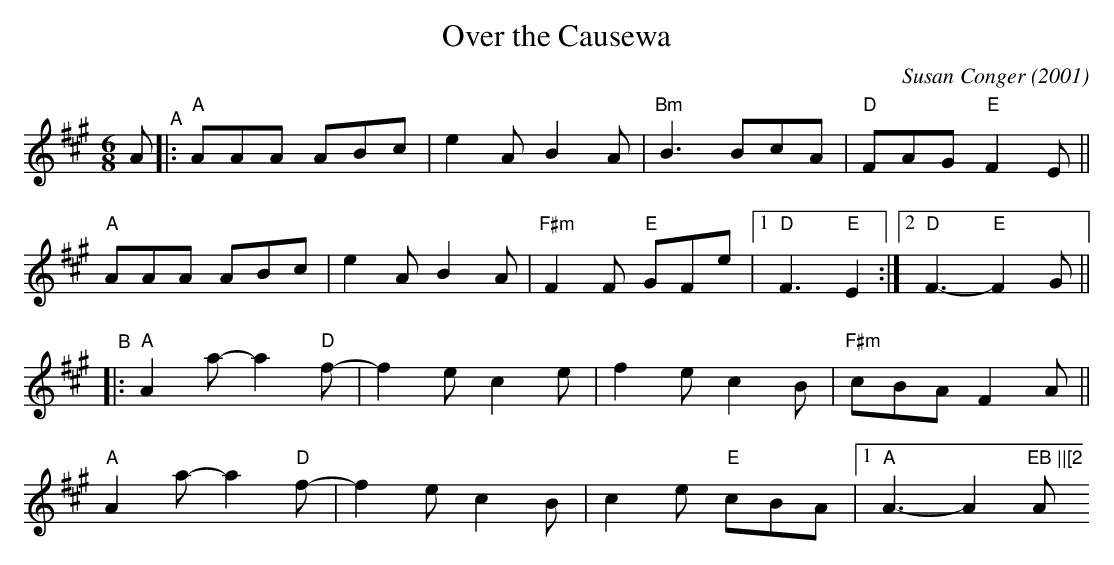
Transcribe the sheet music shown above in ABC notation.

X:1
T: Over the Causewa
C: Susan Conger (2001)
M: 6/8
L: 1/8
K: A
A "^A"|:\
"A"AAA ABc | e2A B2A | "Bm"B3 BcA | "D"FAG "E"F2E ||
"A"AAA ABc | e2A B2A | "F#m"F2F "E"GFe |[1 "D"F3 "E"E2 :|[2 "D"F3- "E"F2G ||
"^B"|:\
"A"A2a- a2"D"f- | f2e c2e | f2e c2B | "F#m"cBA F2A ||
"A"A2a- a2"D"f- | f2e c2B | c2e "E"cBA |[1 "A"A3- A2"EB ||[2 "A"A3- A2 |]
